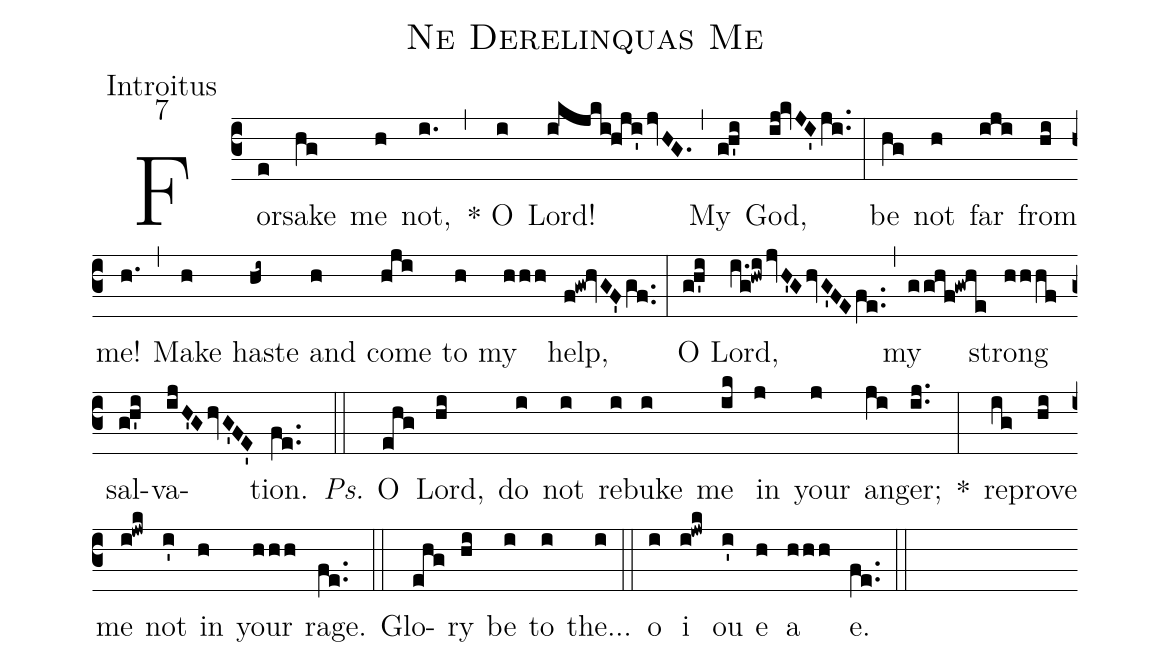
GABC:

name:Ne Derelinquas Me;
office-part:Introitus;
mode:7;
%%
(c3) For(e)sake(hg) me(h) not,(i.) (,) * O(i) Lord!(i!kjki!hji'jvHG.) (,) My(gh'i) God,(ij!kvJI'ji..) (:) be(hg) not(h) far(iji) from(hi) me!(h.) (,) Make(h) haste(hi~) and(h) come(hji) to(h) my(hhh) help,(f!gw!hvGF'gf..) (:) O(gh'i) Lord,(i.g!hwi/jvH'GhvG'FEfe..) (,) my(gghf!gwhe) strong(hhhf) sal(gh'i)va(ijH'GhvG'FE')tion.(fe..) (::) <i>Ps.</i> O(ehg) Lord,(hi) do(i) not(i) re(i)buke(i) me(ik) in(j) your(j) an(ji)ger;(ij..) *(:) re(ig)prove(hi) me(i!jwk) not(i') in(h) your(hhh) rage.(fe..) (::) Glo(ehg)ry(hi) be(i) to(i) the...(i) (::) o(i) i(i!jwk) ou(i') e(h) a(hhh) e.(fe..) (::)
